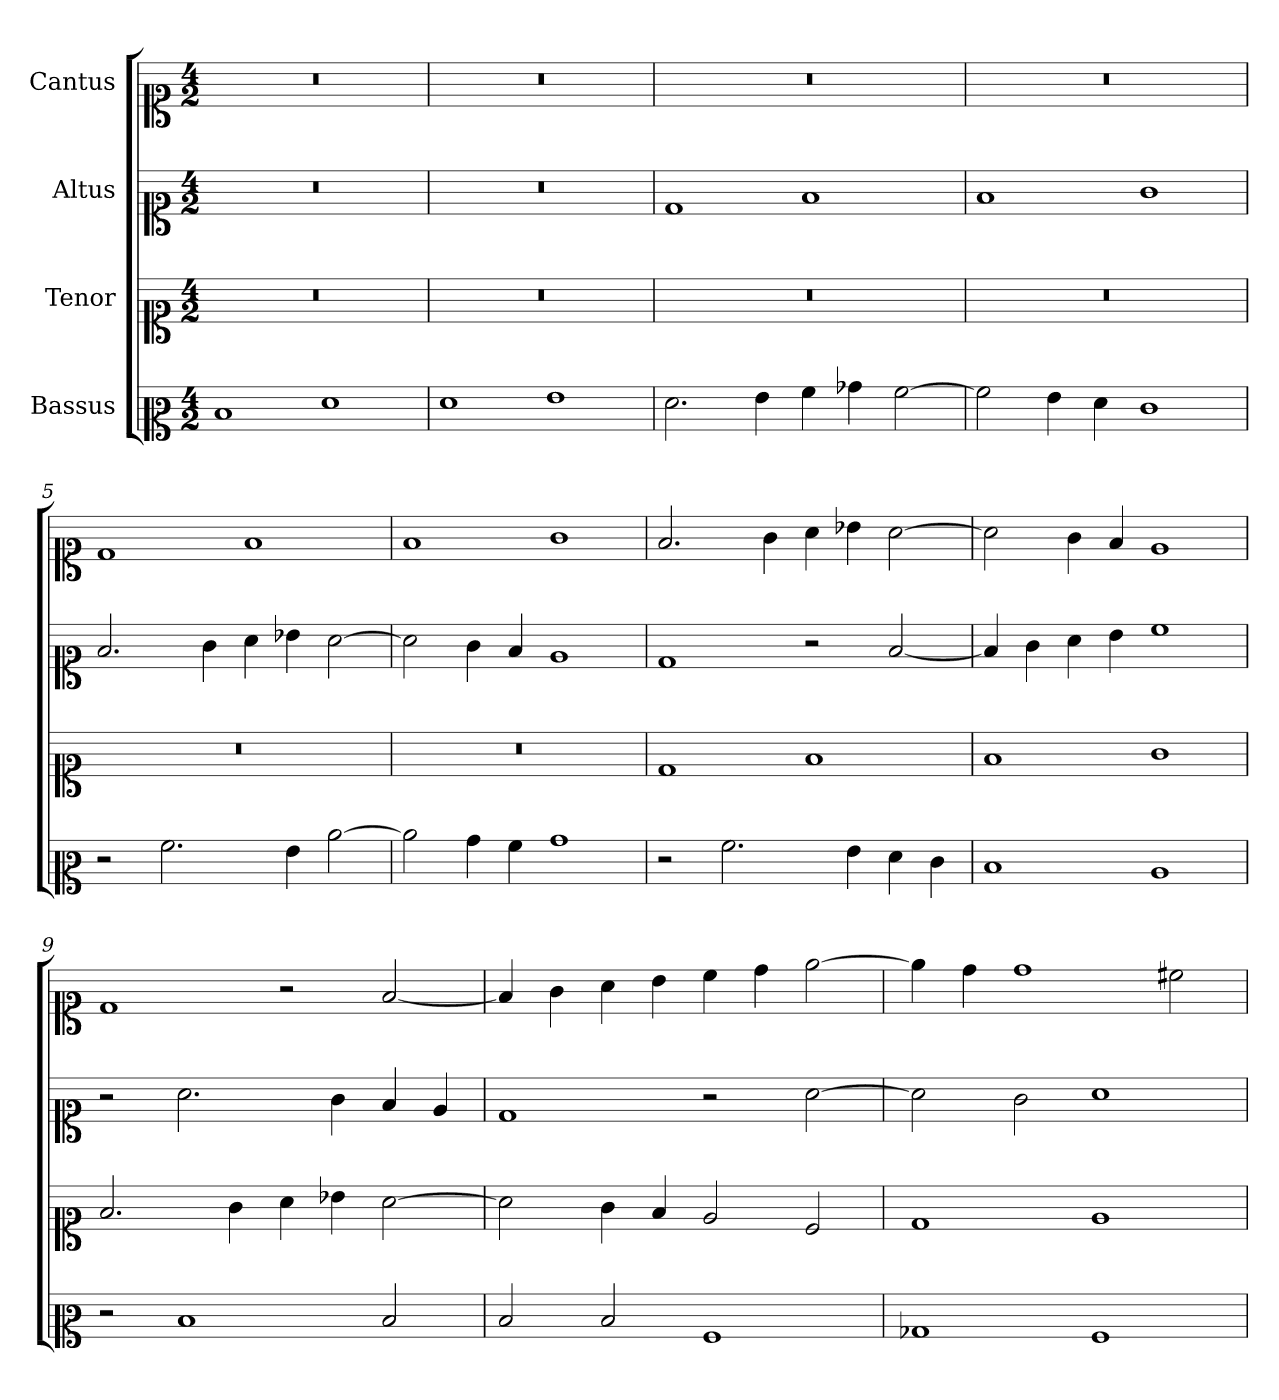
**kern	**kern	**kern	**kern
*part4	*part3	*part2	*part1
*staff4	*staff3	*staff2	*staff1
*I"Bassus	*I"Tenor	*I"Altus	*I"Cantus
*clefC2	*clefC1	*clefC1	*clefC1
*k[]	*k[]	*k[]	*k[]
*M4/2	*M4/2	*M4/2	*M4/2
=1	=1	=1	=1
1d/	0r	0r	0r
1f\	.	.	.
=2	=2	=2	=2
1f\	0r	0r	0r
1g\	.	.	.
=3	=3	=3	=3
2.f\	0r	1d/	0r
4g\	.	.	.
4a\	.	1f/	.
4b-X\	.	.	.
[2a\	.	.	.
=4	=4	=4	=4
2a\]	0r	1f/	0r
4g\	.	.	.
4f\	.	.	.
1e\	.	1g\	.
=5	=5	=5	=5
2r	0r	2.f/	1d/
2.a\	.	.	.
.	.	4g\	.
.	.	4a\	1f/
4g\	.	4b-X\	.
[2cc\	.	[2a\	.
=6	=6	=6	=6
2cc\]	0r	2a\]	1f/
4b\	.	4g\	.
4a\	.	4f/	.
1b\	.	1e/	1g\
=7	=7	=7	=7
2r	1d/	1d/	2.f/
2.a\	.	.	.
.	.	.	4g\
.	1f/	2r	4a\
4g\	.	.	4b-X\
4f\	.	[2f/	[2a\
4e\	.	.	.
=8	=8	=8	=8
1d/	1f/	4f/]	2a\]
.	.	4g\	.
.	.	4a\	4g\
.	.	4b\	4f/
1c/	1g\	1cc\	1e/
=9	=9	=9	=9
2r	2.f/	2r	1d/
1d/	.	2.a\	.
.	4g\	.	.
.	4a\	.	2r
.	4b-X\	4g\	.
2d/	[2a\	4f/	[2f/
.	.	4e/	.
=10	=10	=10	=10
2d/	2a\]	1d/	4f/]
.	.	.	4g\
2d/	4g\	.	4a\
.	4f/	.	4b\
1A/	2e/	2r	4cc\
.	.	.	4dd\
.	2c/	[2a\	[2ee\
=11	=11	=11	=11
1B-X/	1d/	2a\]	4ee\]
.	.	.	4dd\
.	.	2g\	1dd\
1A/	1e/	1a\	.
.	.	.	2cc#X\
=	=	=	=
*-	*-	*-	*-
